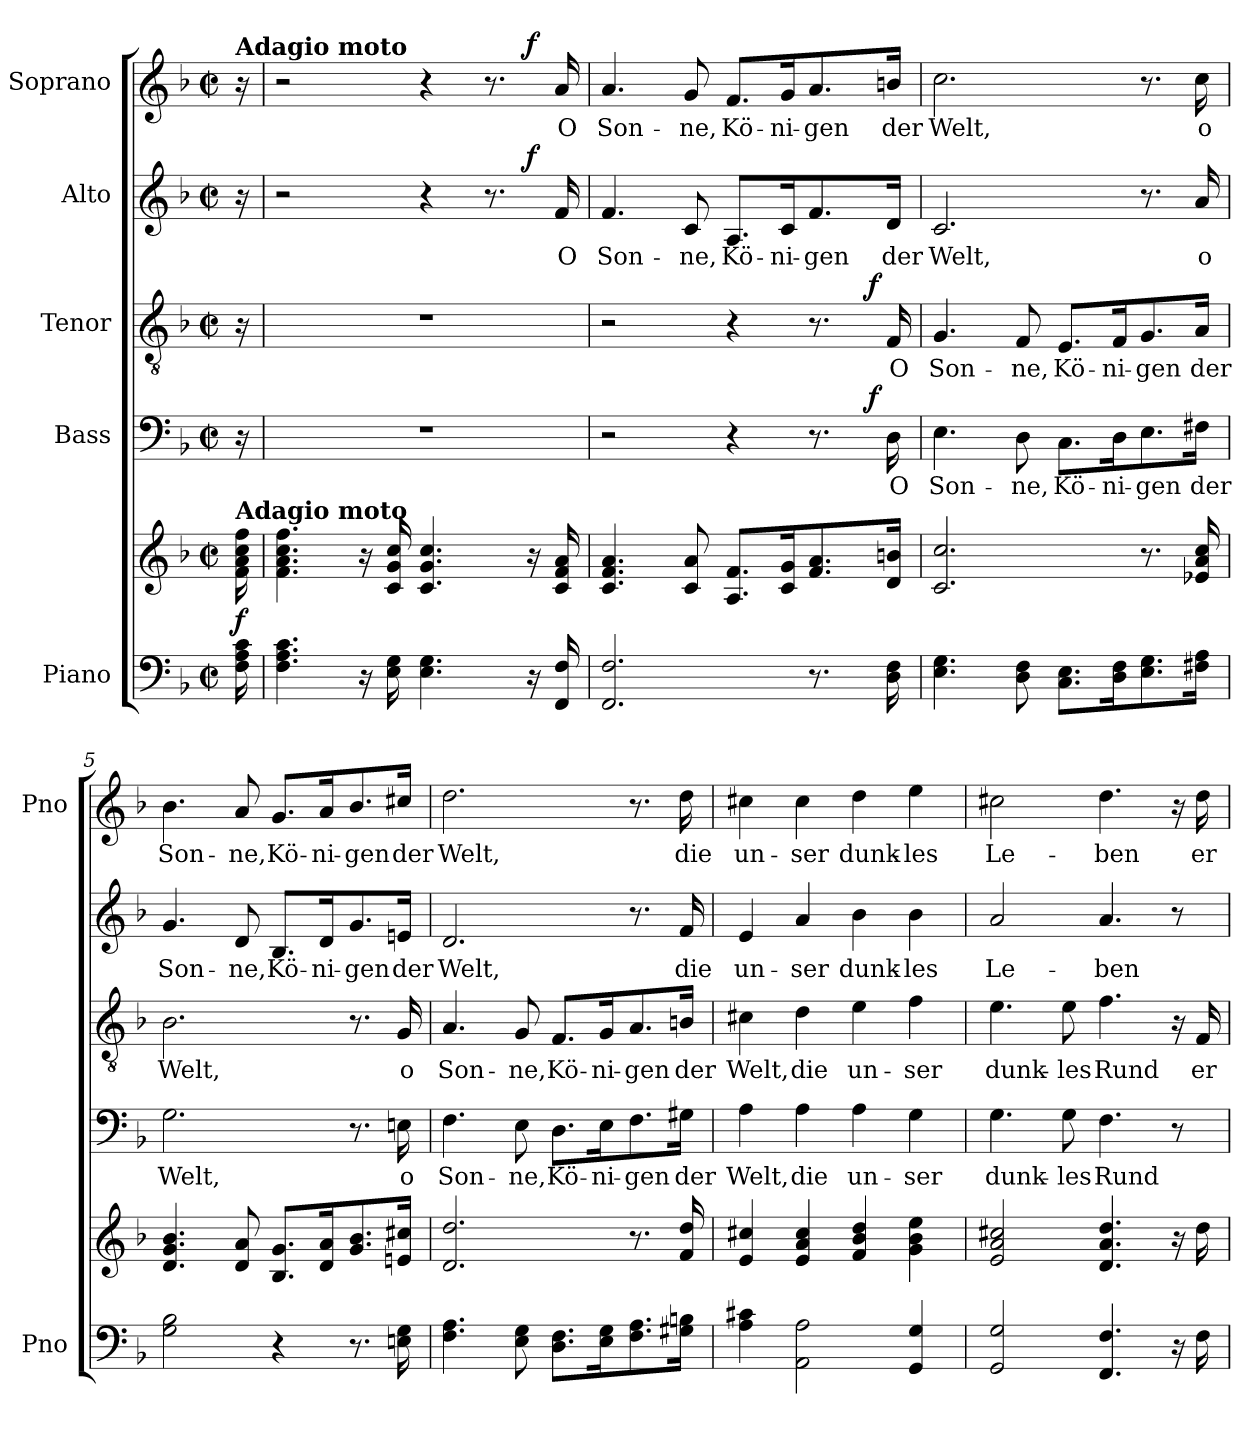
**kern	**kern	**dynam	**kern	**text	**dynam	**kern	**text	**dynam	**kern	**text	**dynam	**kern	**text	**dynam
*part5	*part5	*part5	*part4	*part4	*part4	*part3	*part3	*part3	*part2	*part2	*part2	*part1	*part1	*part1
*staff6	*staff5	*staff5/6	*staff4	*staff4	*staff4	*staff3	*staff3	*staff3	*staff2	*staff2	*staff2	*staff1	*staff1	*staff1
*I"Piano	*	*	*I"Bass	*	*	*I"Tenor	*	*	*I"Alto	*	*	*I"Soprano	*	*
*I'Pno	*	*	*	*	*	*	*	*	*	*	*	*I'Pno	*	*
*clefF4	*clefG2	*	*clefF4	*	*	*clefGv2	*	*	*clefG2	*	*	*clefG2	*	*
*k[b-]	*k[b-]	*	*k[b-]	*	*	*k[b-]	*	*	*k[b-]	*	*	*k[b-]	*	*
*F:	*F:	*	*F:	*	*	*F:	*	*	*F:	*	*	*F:	*	*
*M2/2	*M2/2	*	*M2/2	*	*	*M2/2	*	*	*M2/2	*	*	*M2/2	*	*
*met(c|)	*met(c|)	*	*met(c|)	*	*	*met(c|)	*	*	*met(c|)	*	*	*met(c|)	*	*
=1	=1	=1	=1	=1	=1	=1	=1	=1	=1	=1	=1	=1	=1	=1
!	!	!	!	!	!	!	!	!	!	!	!	!LO:TX:a:B:t=Adagio moto	!	!
!	!LO:TX:a:B:t=Adagio moto	!	!	!	!	!	!	!	!	!	!	!	!	!
!	!	!LO:DY:a=2	!	!	!	!	!	!	!	!	!	!	!	!
16F\ 16A\ 16c\	16f\ 16a\ 16cc\ 16ff\	f	16r	.	.	16r	.	.	16r	.	.	16r	.	.
=2	=2	=2	=2	=2	=2	=2	=2	=2	=2	=2	=2	=2	=2	=2
*	*	*	*	*	*	*	*	*	*^	*	*	*^	*	*
4.F\ 4.A\ 4.c\	4.f\ 4.a\ 4.cc\ 4.ff\	.	1r	.	.	1r	.	.	2r	2..ryy	.	.	2r	2..ryy	.	.
16r	16r	.	.	.	.	.	.	.	.	.	.	.	.	.	.	.
16E\ 16G\	16c/ 16g/ 16cc/	.	.	.	.	.	.	.	.	.	.	.	.	.	.	.
4.E\ 4.G\	4.c/ 4.g/ 4.cc/	.	.	.	.	.	.	.	4r	.	.	.	4r	.	.	.
.	.	.	.	.	.	.	.	.	8.r	.	.	.	8.r	.	.	.
!	!	!	!	!	!	!	!	!	!	!	!	!LO:DY:a	!	!	!	!LO:DY:a
16r	16r	.	.	.	.	.	.	.	.	8ryy	.	f	.	8ryy	.	f
!	!	!	!	!	!	!	!	!	!	!	!LO:LY:b	!	!	!	!LO:LY:b	!
16FF/ 16F/	16c/ 16f/ 16a/	.	.	.	.	.	.	.	16f/	.	O	.	16a/	.	O	.
=3	=3	=3	=3	=3	=3	=3	=3	=3	=3	=3	=3	=3	=3	=3	=3	=3
!	!	!	!	!	!	!	!	!	!	!	!LO:LY:b	!	!	!	!LO:LY:b	!
*	*	*	*	*	*	*	*	*	*v	*v	*	*	*	*	*	*
*	*	*	*^	*	*	*^	*	*	*	*	*	*v	*v	*	*
2.FF/ 2.F/	4.c/ 4.f/ 4.a/	.	2r	2ryy	.	.	2r	2ryy	.	.	4.f/	Son-	.	4.a/	Son-	.
!	!	!	!	!	!	!	!	!	!	!	!	!LO:LY:b	!	!	!LO:LY:b	!
.	8c/ 8a/	.	.	.	.	.	.	.	.	.	8c/	-ne,	.	8g/	-ne,	.
!	!	!	!	!	!	!	!	!	!	!	!	!LO:LY:b	!	!	!LO:LY:b	!
.	8.A/ 8.f/L	.	4r	4ryy	.	.	4r	4ryy	.	.	8.A/L	Kö-	.	8.f/L	Kö-	.
!	!	!	!	!	!	!	!	!	!	!	!	!LO:LY:b	!	!	!LO:LY:b	!
.	16c/ 16g/k	.	.	.	.	.	.	.	.	.	16c/K	-ni-	.	16g/K	-ni-	.
!	!	!	!	!	!	!	!	!	!	!	!	!LO:LY:b	!	!	!LO:LY:b	!
8.r	8.f/ 8.a/	.	8.r	8ryy	.	.	8.r	8ryy	.	.	8.f/	-gen	.	8.a/	-gen	.
.	.	.	.	32ryy	.	.	.	32ryy	.	.	.	.	.	.	.	.
!	!	!	!	!	!	!LO:DY:a	!	!	!	!LO:DY:a	!	!	!	!	!	!
.	.	.	.	16.ryy	.	f	.	16.ryy	.	f	.	.	.	.	.	.
!	!	!	!	!	!LO:LY:b	!	!	!	!LO:LY:b	!	!	!LO:LY:b	!	!	!LO:LY:b	!
16D\ 16F\	16d/ 16bn/Jk	.	16D\	.	O	.	16F/	.	O	.	16d/Jk	der	.	16bn/Jk	der	.
=4	=4	=4	=4	=4	=4	=4	=4	=4	=4	=4	=4	=4	=4	=4	=4	=4
!	!	!	!	!	!LO:LY:b	!	!	!	!LO:LY:b	!	!	!LO:LY:b	!	!	!LO:LY:b	!
*	*	*	*v	*v	*	*	*	*	*	*	*	*	*	*	*	*
*	*	*	*	*	*	*v	*v	*	*	*	*	*	*	*	*
4.E\ 4.G\	2.c/ 2.cc/	.	4.E\	Son-	.	4.G/	Son-	.	2.c/	Welt,	.	2.cc\	Welt,	.
!	!	!	!	!LO:LY:b	!	!	!LO:LY:b	!	!	!	!	!	!	!
8D\ 8F\	.	.	8D\	-ne,	.	8F/	-ne,	.	.	.	.	.	.	.
!	!	!	!	!LO:LY:b	!	!	!LO:LY:b	!	!	!	!	!	!	!
8.C\ 8.E\L	.	.	8.C\L	Kö-	.	8.E/L	Kö-	.	.	.	.	.	.	.
!	!	!	!	!LO:LY:b	!	!	!LO:LY:b	!	!	!	!	!	!	!
16D\ 16F\k	.	.	16D\K	-ni-	.	16F/K	-ni-	.	.	.	.	.	.	.
!	!	!	!	!LO:LY:b	!	!	!LO:LY:b	!	!	!	!	!	!	!
8.E\ 8.G\	8.r	.	8.E\	-gen	.	8.G/	-gen	.	8.r	.	.	8.r	.	.
!	!	!	!	!LO:LY:b	!	!	!LO:LY:b	!	!	!LO:LY:b	!	!	!LO:LY:b	!
16F#X\ 16A\Jk	16e-X/ 16a/ 16cc/	.	16F#X\Jk	der	.	16A/Jk	der	.	16a/	o	.	16cc\	o	.
!!LO:LB:g=z
=5	=5	=5	=5	=5	=5	=5	=5	=5	=5	=5	=5	=5	=5	=5
!	!	!	!	!LO:LY:b	!	!	!LO:LY:b	!	!	!LO:LY:b	!	!	!LO:LY:b	!
2G\ 2B-\	4.d/ 4.g/ 4.b-/	.	2.G\	Welt,	.	2.B-\	Welt,	.	4.g/	Son-	.	4.b-\	Son-	.
!	!	!	!	!	!	!	!	!	!	!LO:LY:b	!	!	!LO:LY:b	!
.	8d/ 8a/	.	.	.	.	.	.	.	8d/	-ne,	.	8a/	-ne,	.
!	!	!	!	!	!	!	!	!	!	!LO:LY:b	!	!	!LO:LY:b	!
4r	8.B-/ 8.g/L	.	.	.	.	.	.	.	8.B-/L	Kö-	.	8.g/L	Kö-	.
!	!	!	!	!	!	!	!	!	!	!LO:LY:b	!	!	!LO:LY:b	!
.	16d/ 16a/k	.	.	.	.	.	.	.	16d/K	-ni-	.	16a/K	-ni-	.
!	!	!	!	!	!	!	!	!	!	!LO:LY:b	!	!	!LO:LY:b	!
8.r	8.g/ 8.b-/	.	8.r	.	.	8.r	.	.	8.g/	-gen	.	8.b-/	-gen	.
!	!	!	!	!LO:LY:b	!	!	!LO:LY:b	!	!	!LO:LY:b	!	!	!LO:LY:b	!
16En\ 16G\	16en/ 16cc#X/Jk	.	16En\	o	.	16G/	o	.	16en/Jk	der	.	16cc#X/Jk	der	.
=6	=6	=6	=6	=6	=6	=6	=6	=6	=6	=6	=6	=6	=6	=6
!	!	!	!	!LO:LY:b	!	!	!LO:LY:b	!	!	!LO:LY:b	!	!	!LO:LY:b	!
4.F\ 4.A\	2.d/ 2.dd/	.	4.F\	Son-	.	4.A/	Son-	.	2.d/	Welt,	.	2.dd\	Welt,	.
!	!	!	!	!LO:LY:b	!	!	!LO:LY:b	!	!	!	!	!	!	!
8E\ 8G\	.	.	8E\	-ne,	.	8G/	-ne,	.	.	.	.	.	.	.
!	!	!	!	!LO:LY:b	!	!	!LO:LY:b	!	!	!	!	!	!	!
8.D\ 8.F\L	.	.	8.D\L	Kö-	.	8.F/L	Kö-	.	.	.	.	.	.	.
!	!	!	!	!LO:LY:b	!	!	!LO:LY:b	!	!	!	!	!	!	!
16E\ 16G\k	.	.	16E\K	-ni-	.	16G/K	-ni-	.	.	.	.	.	.	.
!	!	!	!	!LO:LY:b	!	!	!LO:LY:b	!	!	!	!	!	!	!
8.F\ 8.A\	8.r	.	8.F\	-gen	.	8.A/	-gen	.	8.r	.	.	8.r	.	.
!	!	!	!	!LO:LY:b	!	!	!LO:LY:b	!	!	!LO:LY:b	!	!	!LO:LY:b	!
16G#X\ 16Bn\Jk	16f/ 16dd/	.	16G#X\Jk	der	.	16Bn/Jk	der	.	16f/	die	.	16dd\	die	.
=7	=7	=7	=7	=7	=7	=7	=7	=7	=7	=7	=7	=7	=7	=7
!	!	!	!	!LO:LY:b	!	!	!LO:LY:b	!	!	!LO:LY:b	!	!	!LO:LY:b	!
4A\ 4c#X\	4e/ 4cc#X/	.	4A\	Welt,	.	4c#X\	Welt,	.	4e/	un-	.	4cc#X\	un-	.
!	!	!	!	!LO:LY:b	!	!	!LO:LY:b	!	!	!LO:LY:b	!	!	!LO:LY:b	!
2AA\ 2A\	4e/ 4a/ 4cc#/	.	4A\	die	.	4d\	die	.	4a/	-ser	.	4cc#\	-ser	.
!	!	!	!	!LO:LY:b	!	!	!LO:LY:b	!	!	!LO:LY:b	!	!	!LO:LY:b	!
.	4f/ 4b-/ 4dd/	.	4A\	un-	.	4e\	un-	.	4b-\	dunk-	.	4dd\	dunk-	.
!	!	!	!	!LO:LY:b	!	!	!LO:LY:b	!	!	!LO:LY:b	!	!	!LO:LY:b	!
4GG/ 4G/	4g\ 4b-\ 4ee\	.	4G\	-ser	.	4f\	-ser	.	4b-\	-les	.	4ee\	-les	.
=8	=8	=8	=8	=8	=8	=8	=8	=8	=8	=8	=8	=8	=8	=8
!	!	!	!	!LO:LY:b	!	!	!LO:LY:b	!	!	!LO:LY:b	!	!	!LO:LY:b	!
2GG/ 2G/	2e/ 2a/ 2cc#X/	.	4.G\	dunk-	.	4.e\	dunk-	.	2a/	Le-	.	2cc#X\	Le-	.
!	!	!	!	!LO:LY:b	!	!	!LO:LY:b	!	!	!	!	!	!	!
.	.	.	8G\	-les	.	8e\	-les	.	.	.	.	.	.	.
!	!	!	!	!LO:LY:b	!	!	!LO:LY:b	!	!	!LO:LY:b	!	!	!LO:LY:b	!
4.FF/ 4.F/	4.d/ 4.a/ 4.dd/	.	4.F\	Rund	.	4.f\	Rund	.	4.a/	-ben	.	4.dd\	-ben	.
16r	16r	.	8r	.	.	16r	.	.	8r	.	.	16r	.	.
!	!	!	!	!	!	!	!LO:LY:b	!	!	!	!	!	!LO:LY:b	!
16F\	16dd\	.	.	.	.	16F/	er-	.	.	.	.	16dd\	er-	.
=	=	=	=	=	=	=	=	=	=	=	=	=	=	=
*-	*-	*-	*-	*-	*-	*-	*-	*-	*-	*-	*-	*-	*-	*-
